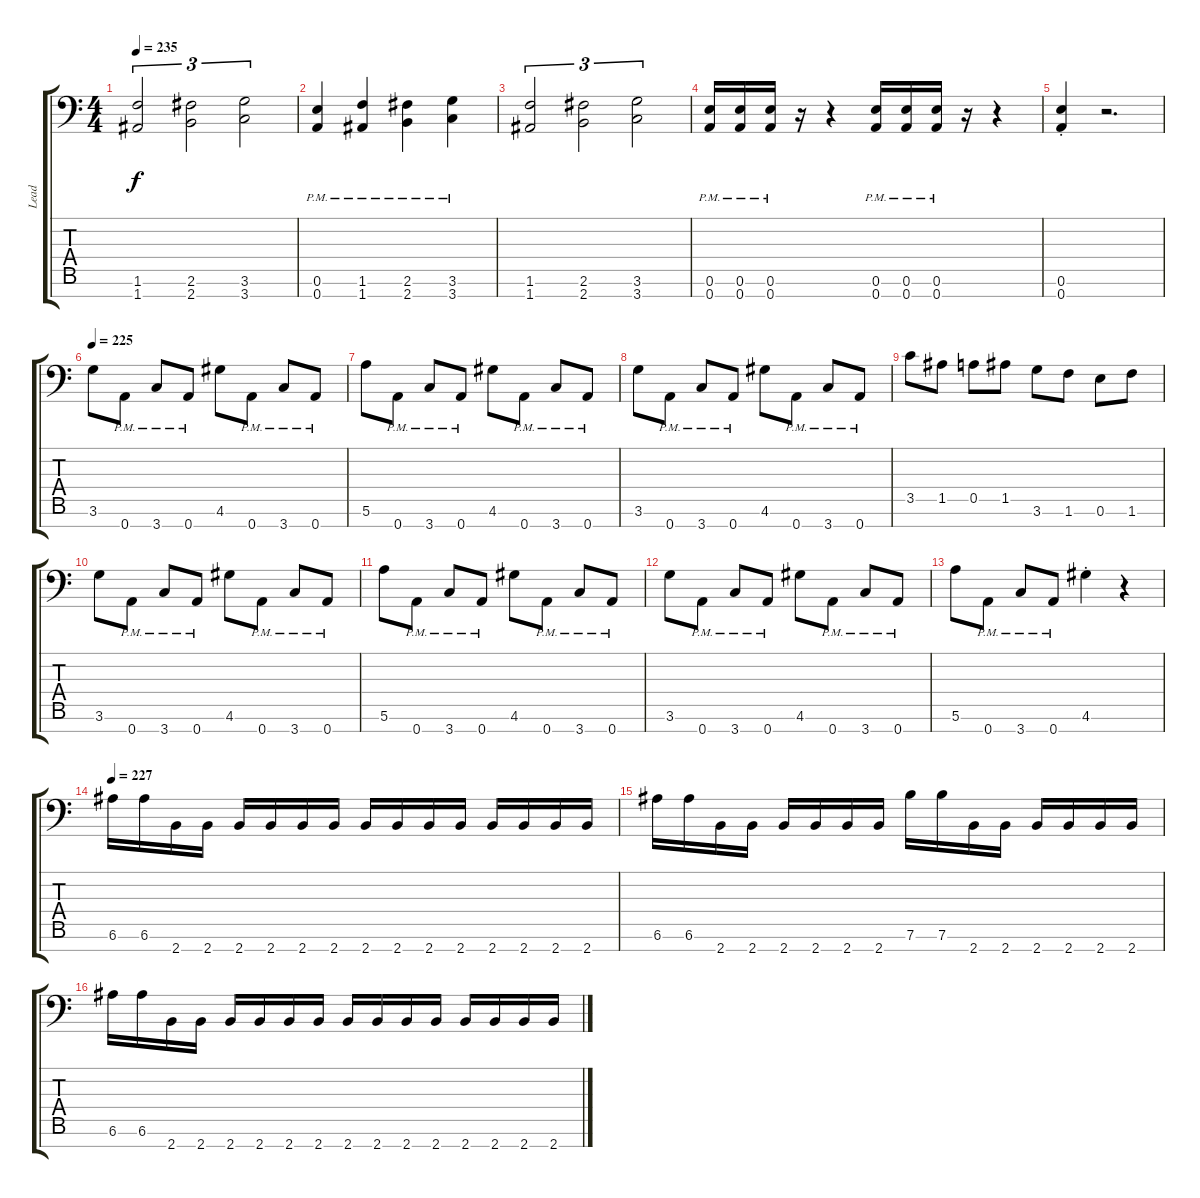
\track ("Lead" "Lead") {instrument distortionguitar}
\staff {score tabs}
\tuning (E4 B3 G3 D3 A2 E2 A1) {hide}
\ts (4 4)
\tempo 235
\clef f4
\ks c
(1.6 1.7).2{tu (3 2) dy f} (2.6 2.7).2{tu (3 2)} (3.6 3.7).2{tu (3 2)} |
(0.6{pm} 0.7{pm}).4 (1.6{pm} 1.7{pm}).4 (2.6{pm} 2.7{pm}).4 (3.6{pm} 3.7{pm}).4 |
(1.6 1.7).2{tu (3 2)} (2.6 2.7).2{tu (3 2)} (3.6 3.7).2{tu (3 2)} |
(0.6{pm} 0.7{pm}).16 (0.6{pm} 0.7{pm}).16 (0.6{pm} 0.7{pm}).16 r.16 r.4 (0.6{pm} 0.7{pm}).16 (0.6{pm} 0.7{pm}).16 (0.6{pm} 0.7{pm}).16 r.16 r.4 |
(0.6{st} 0.7{st}).4 r.2{d} |
\tempo 225
3.6.8 0.7{pm}.8 3.7{pm}.8 0.7{pm}.8 4.6.8 0.7{pm}.8 3.7{pm}.8 0.7{pm}.8 |
5.6.8 0.7{pm}.8 3.7{pm}.8 0.7{pm}.8 4.6.8 0.7{pm}.8 3.7{pm}.8 0.7{pm}.8 |
3.6.8 0.7{pm}.8 3.7{pm}.8 0.7{pm}.8 4.6.8 0.7{pm}.8 3.7{pm}.8 0.7{pm}.8 |
3.5.8 1.5.8 0.5.8 1.5.8 3.6.8 1.6.8 0.6.8 1.6.8 |
3.6.8 0.7{pm}.8 3.7{pm}.8 0.7{pm}.8 4.6.8 0.7{pm}.8 3.7{pm}.8 0.7{pm}.8 |
5.6.8 0.7{pm}.8 3.7{pm}.8 0.7{pm}.8 4.6.8 0.7{pm}.8 3.7{pm}.8 0.7{pm}.8 |
3.6.8 0.7{pm}.8 3.7{pm}.8 0.7{pm}.8 4.6.8 0.7{pm}.8 3.7{pm}.8 0.7{pm}.8 |
5.6.8 0.7{pm}.8 3.7{pm}.8 0.7{pm}.8 4.6{st}.4 r.4 |
\tempo 227
6.6.16 6.6.16 2.7.16 2.7.16 2.7.16 2.7.16 2.7.16 2.7.16 2.7.16 2.7.16 2.7.16 2.7.16 2.7.16 2.7.16 2.7.16 2.7.16 |
6.6.16 6.6.16 2.7.16 2.7.16 2.7.16 2.7.16 2.7.16 2.7.16 7.6.16 7.6.16 2.7.16 2.7.16 2.7.16 2.7.16 2.7.16 2.7.16 |
6.6.16 6.6.16 2.7.16 2.7.16 2.7.16 2.7.16 2.7.16 2.7.16 2.7.16 2.7.16 2.7.16 2.7.16 2.7.16 2.7.16 2.7.16 2.7.16
